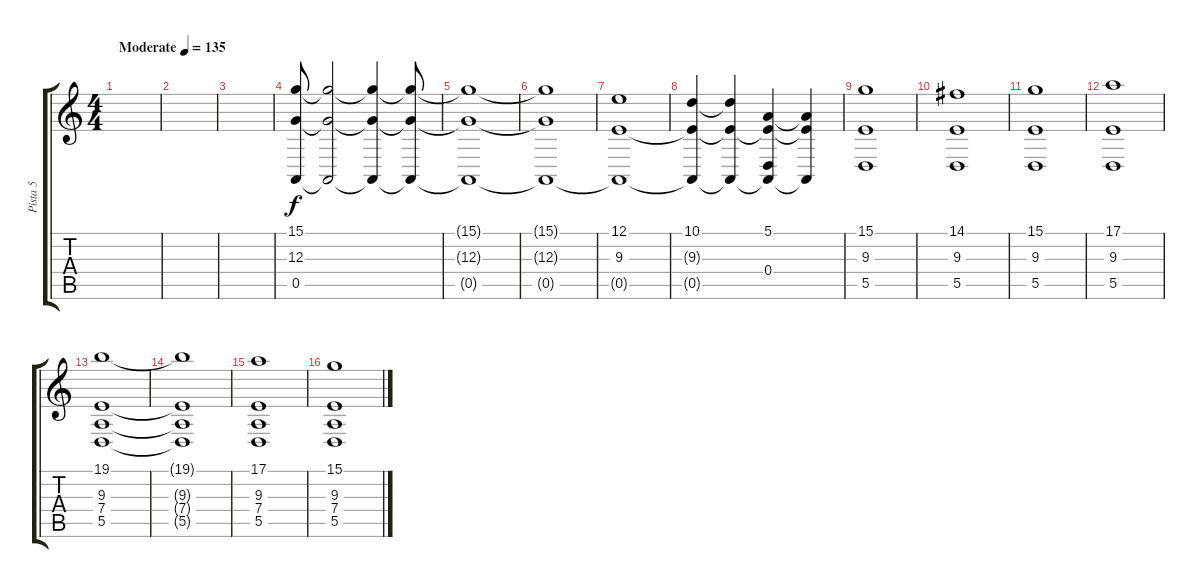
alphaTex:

\track ("Pista 5" "Pista 5") {instrument stringensemble1}
\staff {score tabs}
\tuning (E4 B3 G3 D3 A2 E2) {hide}
\ts (4 4)
\tempo (135 "Moderate")
\clef g2
\ks c
|
|
|
(15.1 12.3 0.5).8{volume 0} (15.1{t} 12.3{t} 0.5{t}).2{volume 13} (15.1{t} 12.3{t} 0.5{t}).4 (15.1{t} 12.3{t} 0.5{t}).8 |
(15.1{t} 12.3{t} 0.5{t}).1 |
(15.1{t} 12.3{t} 0.5{t}).1 |
(12.1 9.3 0.5{t}).1 |
(10.1 9.3{t} 0.5{t}).4 (10.1{t} 9.3{t} 0.5{t}).4 (5.1 9.3{t} 0.4 0.5{t}).4 (5.1{t} 9.3{t} 0.5{t}).4 |
(15.1 9.3 5.5).1 |
(14.1 9.3 5.5).1 |
(15.1 9.3 5.5).1 |
(17.1 9.3 5.5).1 |
(19.1 9.3 7.4 5.5).1 |
(19.1{t} 9.3{t} 7.4{t} 5.5{t}).1 |
(17.1 9.3 7.4 5.5).1 |
(15.1 9.3 7.4 5.5).1
